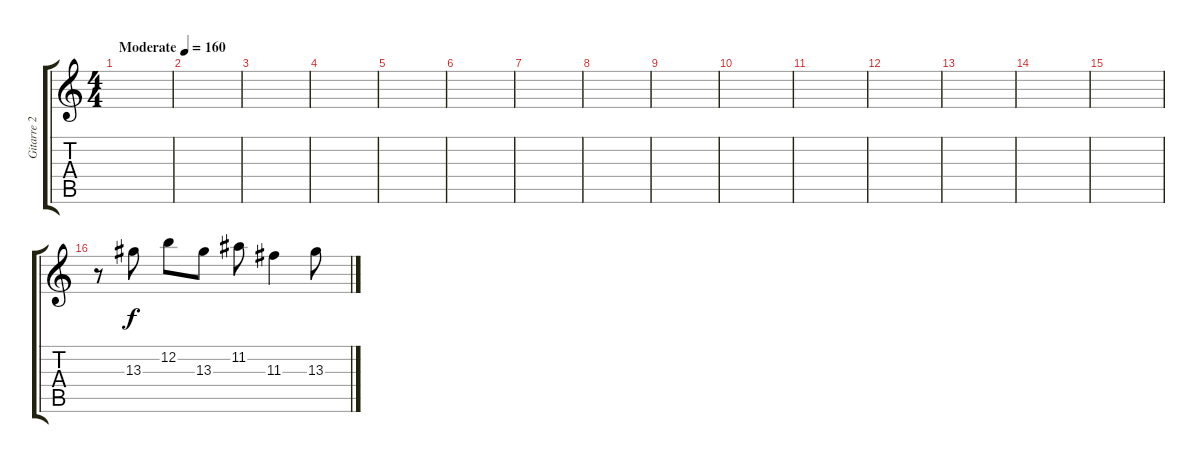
\track ("Gitarre 2" "Gitarre 2") {instrument overdrivenguitar}
\staff {score tabs}
\tuning (E4 B3 G3 D3 A2 E2) {hide}
\ts (4 4)
\tempo (160 "Moderate")
\clef g2
\ks c
|
|
|
|
|
|
|
|
|
|
|
|
|
|
|
r.8 13.3.8 12.2.8 13.3.8 11.2.8 11.3.4 13.3.8
